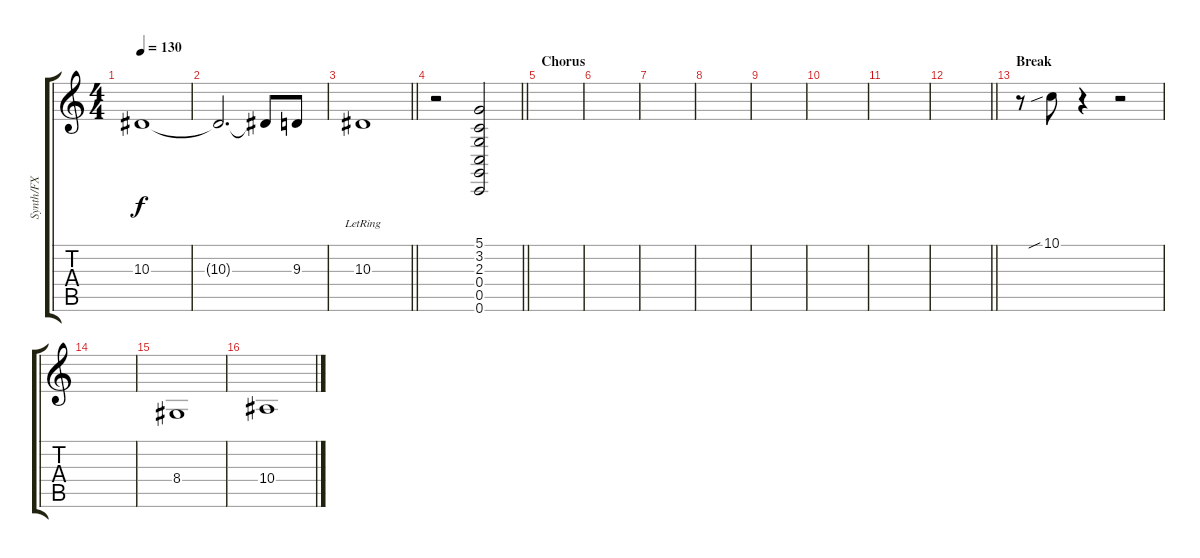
\track ("Synth/FX" "Synth/FX") {instrument vibraphone}
\staff {score tabs}
\tuning (D4 A3 F3 C3 G2 C2) {hide}
\ts (4 4)
\tempo 130
\clef g2
\ks c
10.3.1{dy f} |
10.3{t}.2{d} 10.3{t}.8 9.3.8 |
\barLineRight lightlight
10.3{lr}.1 |
\barLineRight lightlight
r.2 (5.1 3.2 2.3 0.4 0.5 0.6).2{instrument reversecymbal} |
\section ("" "Chorus")
|
|
|
|
|
|
|
\barLineRight lightlight
|
\section ("" "Break")
r.8{volume 13 instrument lead1square} 10.1{sib}.8 r.4 r.2 |
|
8.4.1 |
10.4.1
